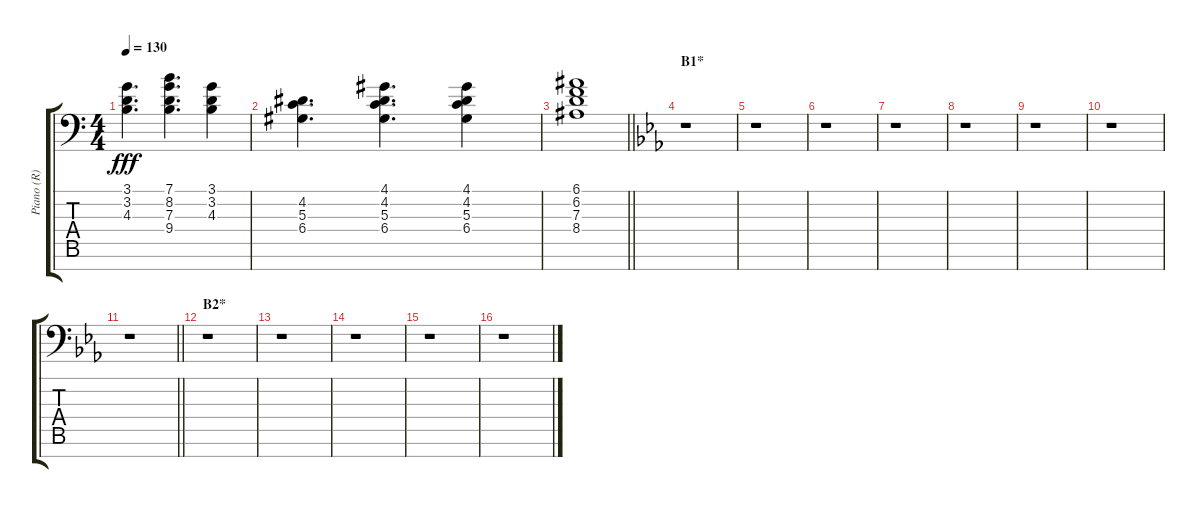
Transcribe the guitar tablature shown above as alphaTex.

\track ("Piano (R)" "Piano (R)") {instrument acousticgrandpiano}
\staff {score tabs}
\tuning (E4 B3 G3 D3 A2 E2 C-1) {hide}
\ts (4 4)
\tempo 130
\clef f4
\ks c
(3.1 3.2 4.3).4{d dy fff} (7.1 8.2 7.3 9.4).4{d} (3.1 3.2 4.3).4 |
(4.2 5.3 6.4).4{d} (4.1 4.2 5.3 6.4).4{d} (4.1 4.2 5.3 6.4).4 |
\barLineRight lightlight
(6.1 6.2 7.3 8.4).1 |
\section ("" "B1*")
\ks eb
r.1 |
r.1 |
r.1 |
r.1 |
r.1 |
r.1 |
r.1 |
\barLineRight lightlight
r.1 |
\section ("" "B2*")
r.1 |
r.1 |
r.1 |
r.1 |
r.1
